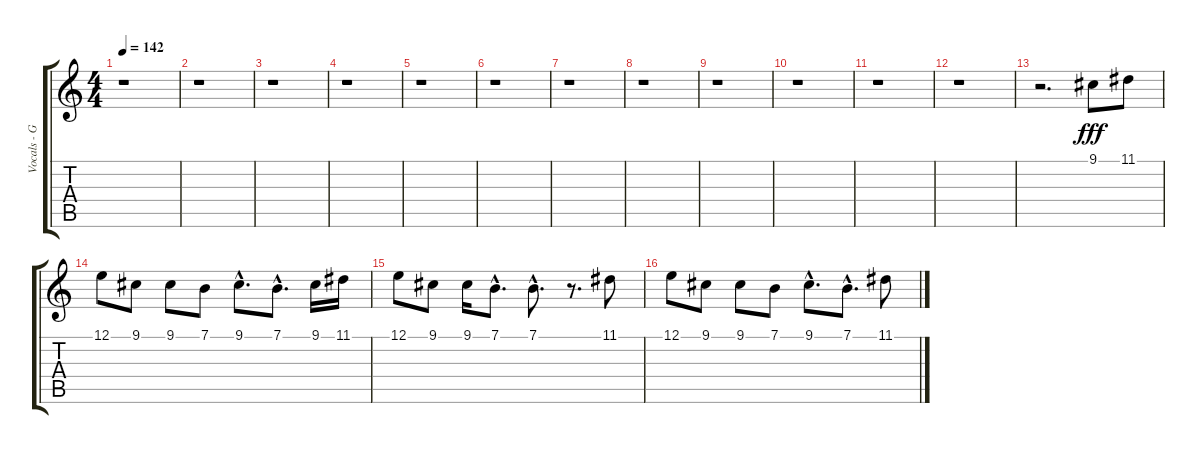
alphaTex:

\track ("Vocals - Greg Graffin" "Vocals - G") {instrument lead6voice}
\staff {score tabs}
\tuning (E4 B3 G3 D3 A2 E2) {hide}
\ts (4 4)
\tempo 142
\clef g2
\ks c
r.1{dy fff instrument lead6voice} |
r.1 |
r.1 |
r.1 |
r.1 |
r.1 |
r.1 |
r.1 |
r.1 |
r.1 |
r.1 |
r.1 |
r.2{d} 9.1.8 11.1.8 |
12.1.8 9.1.8 9.1.8 7.1.8 9.1{hac}.8{d} 7.1{hac}.8{d} 9.1.16 11.1.16 |
12.1.8 9.1.8 9.1.16 7.1{hac}.8{d} 7.1{hac}.8{d} r.8{d} 11.1.8 |
12.1.8 9.1.8 9.1.8 7.1.8 9.1{hac}.8{d} 7.1{hac}.8{d} 11.1.8
